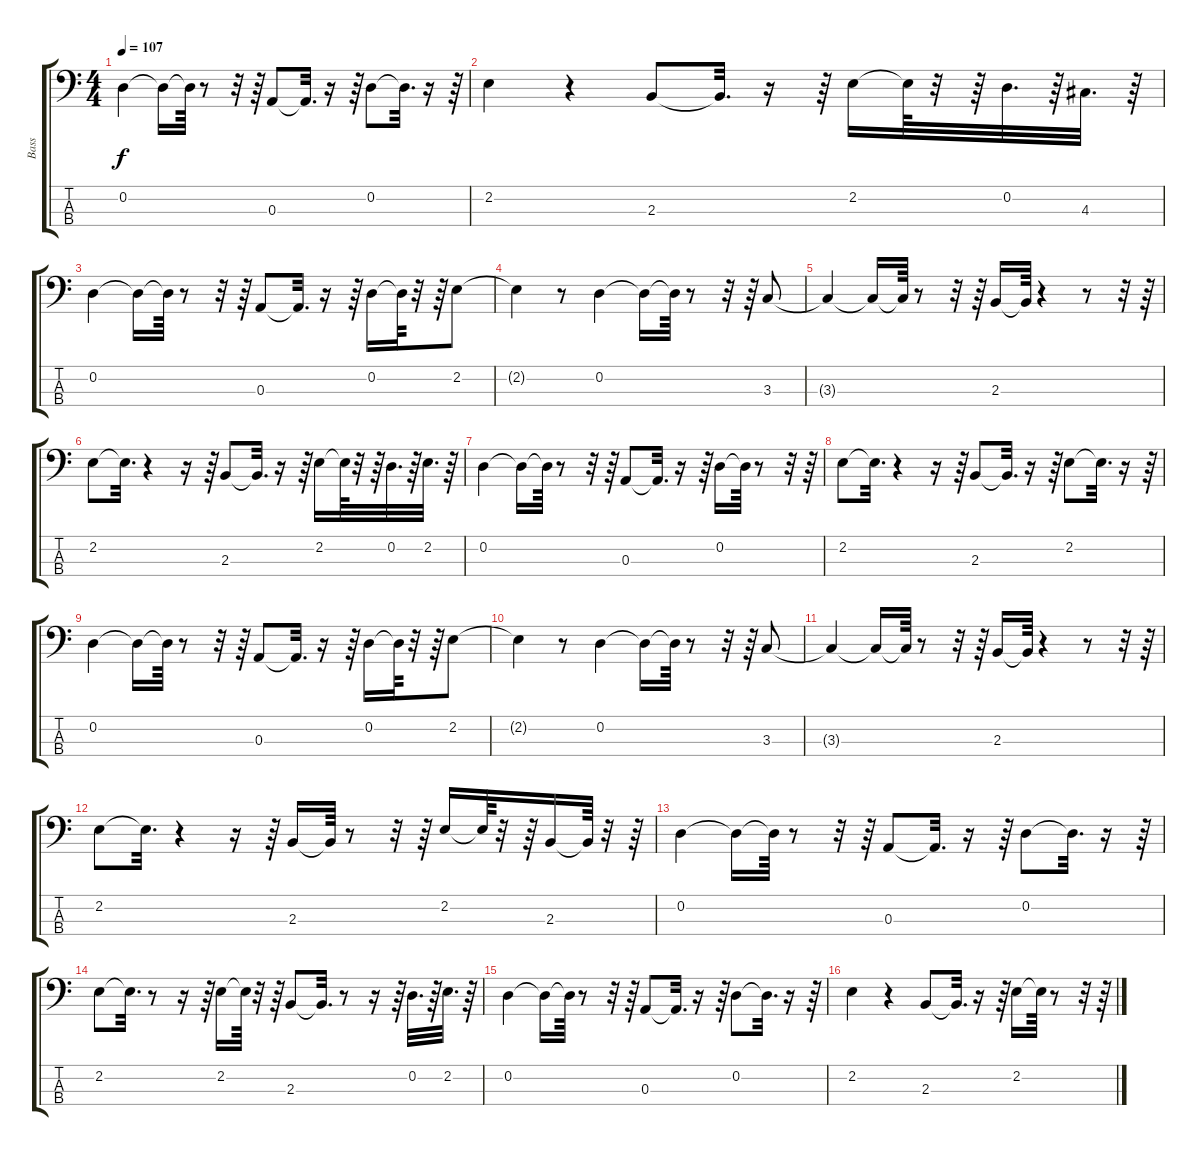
\track ("Bass" "Bass") {instrument electricbassfinger}
\staff {score tabs}
\tuning (G2 D2 A1 E1) {hide}
\ts (4 4)
\tempo 107
\clef f4
\ks c
0.2.4{dy f} 0.2{t}.16 0.2{t}.64 r.8 r.32 r.64 0.3.8 0.3{t}.32{d} r.16 r.64 0.2.8 0.2{t}.32{d} r.16 r.64 |
2.2.4 r.4 2.3.8 2.3{t}.32{d} r.16 r.64 2.2.16 2.2{t}.64 r.32 r.64 0.2.32{d} r.64 4.3.32{d} r.64 |
0.2.4 0.2{t}.16 0.2{t}.64 r.8 r.32 r.64 0.3.8 0.3{t}.32{d} r.16 r.64 0.2.16 0.2{t}.64 r.32 r.64 2.2.8 |
2.2{t}.4 r.8 0.2.4 0.2{t}.16 0.2{t}.64 r.8 r.32 r.64 3.3.8 |
3.3{t}.4 3.3{t}.16 3.3{t}.64 r.8 r.32 r.64 2.3.16 2.3{t}.64 r.4 r.8 r.32 r.64 |
2.2.8 2.2{t}.32{d} r.4 r.16 r.64 2.3.8 2.3{t}.32{d} r.16 r.64 2.2.16 2.2{t}.64 r.32 r.64 0.2.32{d} r.64 2.2.32{d} r.64 |
0.2.4 0.2{t}.16 0.2{t}.64 r.8 r.32 r.64 0.3.8 0.3{t}.32{d} r.16 r.64 0.2.16 0.2{t}.64 r.8 r.32 r.64 |
2.2.8 2.2{t}.32{d} r.4 r.16 r.64 2.3.8 2.3{t}.32{d} r.16 r.64 2.2.8 2.2{t}.32{d} r.16 r.64 |
0.2.4 0.2{t}.16 0.2{t}.64 r.8 r.32 r.64 0.3.8 0.3{t}.32{d} r.16 r.64 0.2.16 0.2{t}.64 r.32 r.64 2.2.8 |
2.2{t}.4 r.8 0.2.4 0.2{t}.16 0.2{t}.64 r.8 r.32 r.64 3.3.8 |
3.3{t}.4 3.3{t}.16 3.3{t}.64 r.8 r.32 r.64 2.3.16 2.3{t}.64 r.4 r.8 r.32 r.64 |
2.2.8 2.2{t}.32{d} r.4 r.16 r.64 2.3.16 2.3{t}.64 r.8 r.32 r.64 2.2.16 2.2{t}.64 r.32 r.64 2.3.16 2.3{t}.64 r.32 r.64 |
0.2.4 0.2{t}.16 0.2{t}.64 r.8 r.32 r.64 0.3.8 0.3{t}.32{d} r.16 r.64 0.2.8 0.2{t}.32{d} r.16 r.64 |
2.2.8 2.2{t}.32{d} r.8 r.16 r.64 2.2.16 2.2{t}.64 r.32 r.64 2.3.8 2.3{t}.32{d} r.8 r.16 r.64 0.2.32{d} r.64 2.2.32{d} r.64 |
0.2.4 0.2{t}.16 0.2{t}.64 r.8 r.32 r.64 0.3.8 0.3{t}.32{d} r.16 r.64 0.2.8 0.2{t}.32{d} r.16 r.64 |
2.2.4 r.4 2.3.8 2.3{t}.32{d} r.16 r.64 2.2.16 2.2{t}.64 r.8 r.32 r.64
